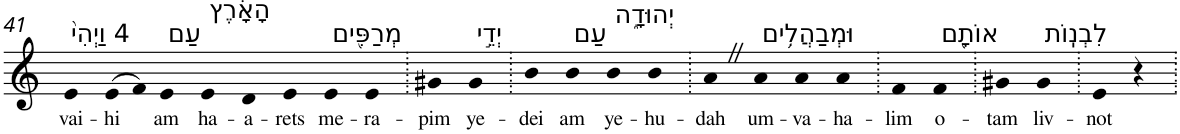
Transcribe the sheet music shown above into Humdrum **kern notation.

**kern	**text
*part1	*part1
*staff1	*staff1
*I"Piano	*
*I'Pno	*
!!LO:PB:g=z
*clefG2	*
*k[]	*
=41	=41
!LO:TX:a:t=4 וַיְהִי֙	!
!	!LO:LY:b
4e	vai-
!	!LO:LY:b
(>8e	-hi
8f)	.
!LO:TX:a:t=עַם	!
!	!LO:LY:b
4e	am
!LO:TX:a:t=הָאָ֔רֶץ	!
!	!LO:LY:b
4e	ha-
!	!LO:LY:b
4d	-a-
!	!LO:LY:b
4e	-rets
!LO:TX:a:t=מְרַפִּ֖ים	!
!	!LO:LY:b
4e	me-
!	!LO:LY:b
4e	-ra-
=42.	=42.
!	!LO:LY:b
4g#X	-pim
!LO:TX:a:t=יְדֵ֣י	!
!	!LO:LY:b
4g#	ye-
=43.	=43.
!	!LO:LY:b
4b	-dei
!LO:TX:a:t=עַם	!
!	!LO:LY:b
4b	am
!LO:TX:a:t=יְהוּדָ֑ה	!
!	!LO:LY:b
4b	ye-
!	!LO:LY:b
4b	-hu-
=44.	=44.
!	!LO:LY:b
4aZ	-dah
!LO:TX:a:t=וּמְבַהֲלִ֥ים	!
!	!LO:LY:b
4a	um-
!	!LO:LY:b
4a	-va-
!	!LO:LY:b
4a	-ha-
=45.	=45.
!	!LO:LY:b
4f	-lim
!LO:TX:a:t=אוֹתָ֖ם	!
!	!LO:LY:b
4f	o-
=46.	=46.
!	!LO:LY:b
4g#X	-tam
!LO:TX:a:t=לִבְנֽוֹת	!
!	!LO:LY:b
4g#	liv-
=47.	=47.
!	!LO:LY:b
4e	-not
4r	.
=.	=.
*-	*-
